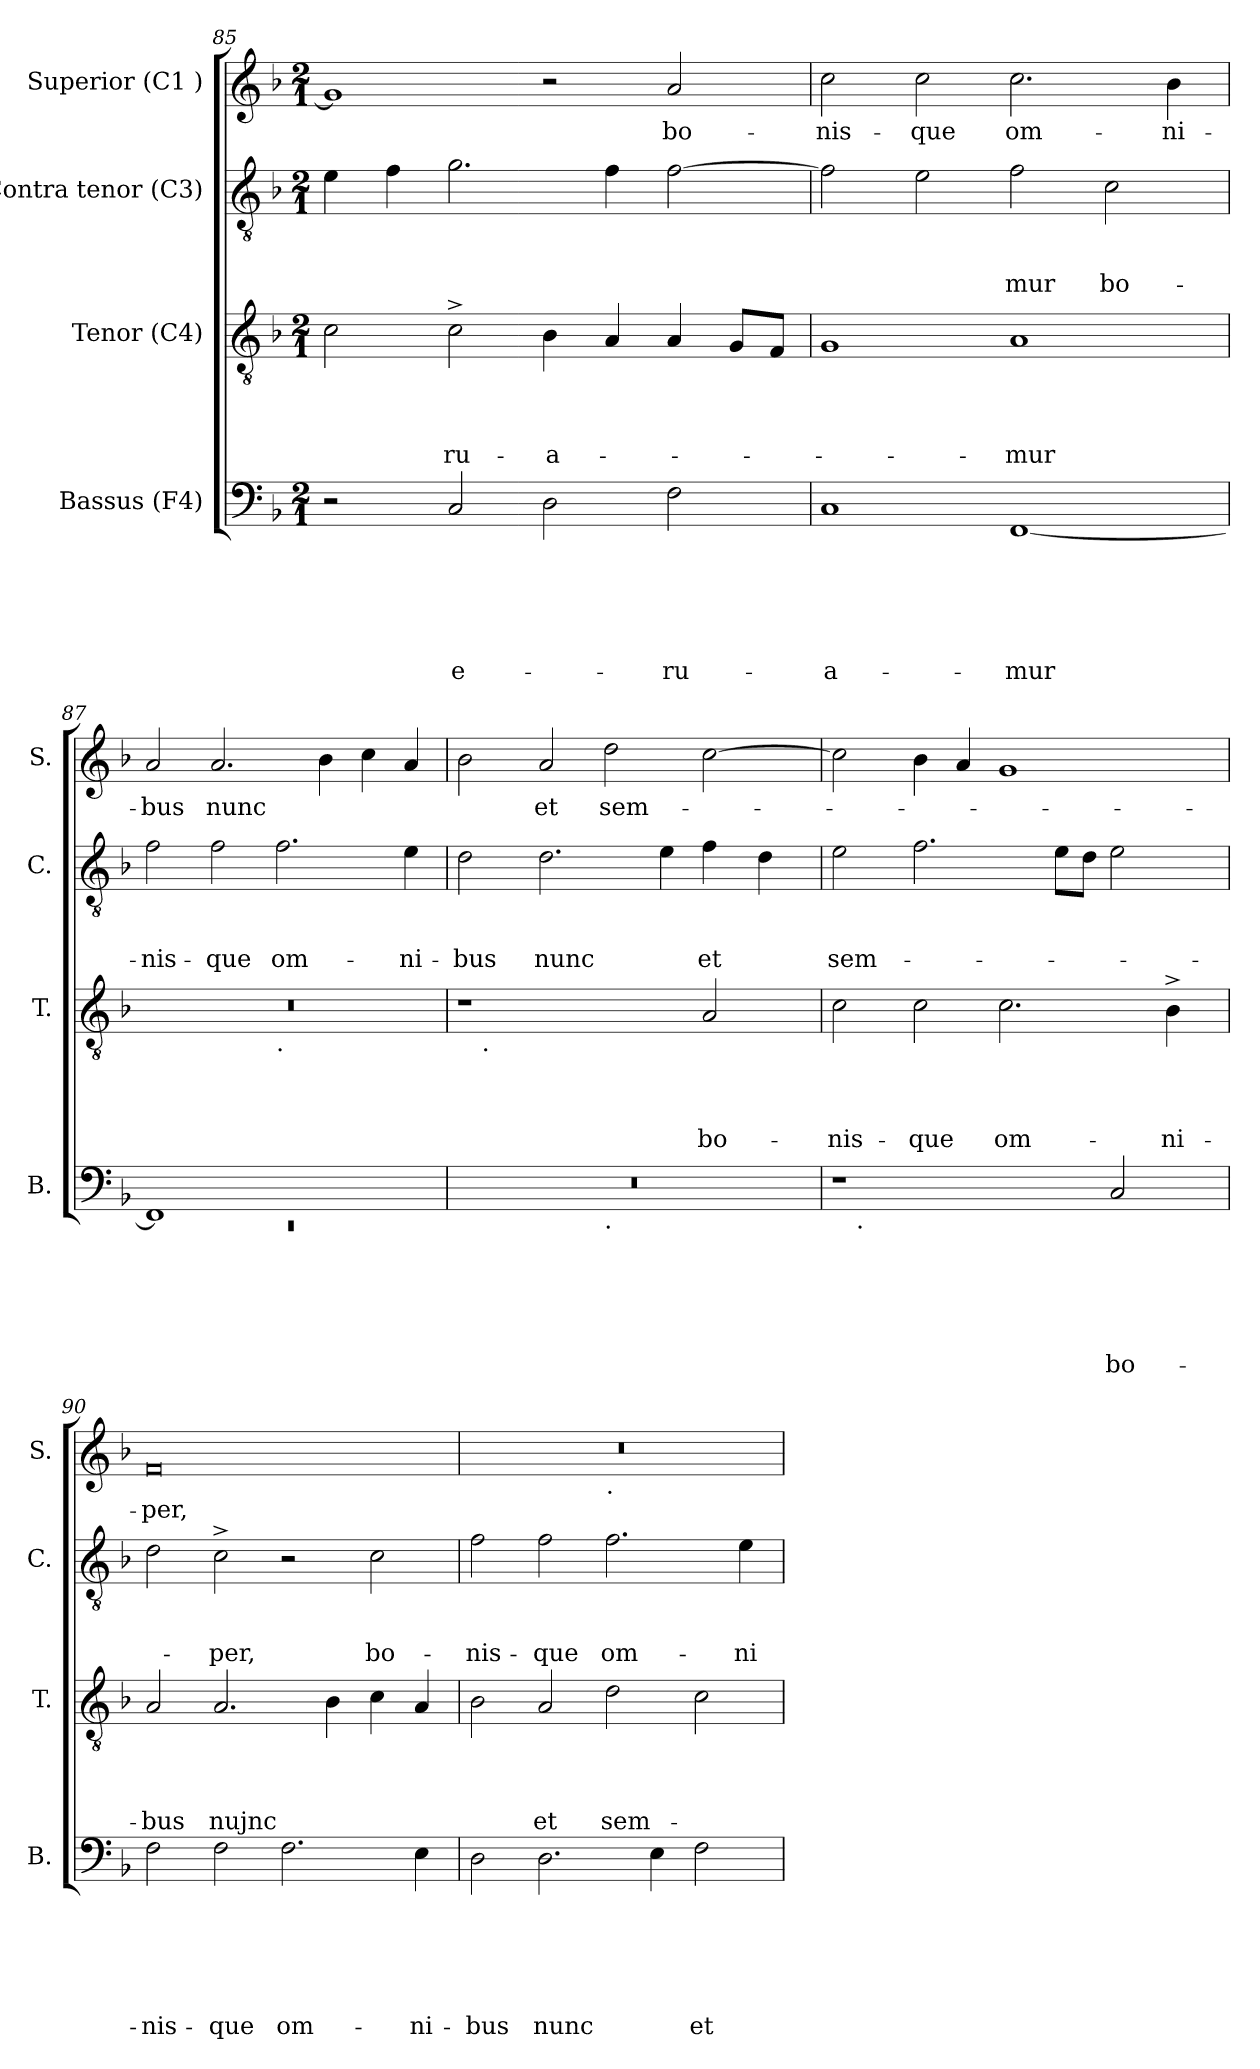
**kern	**text	**text	**text	**text	**text	**text	**kern	**text	**text	**text	**text	**kern	**text	**text	**text	**kern	**text
*part4	*part4	*part4	*part4	*part4	*part4	*part4	*part3	*part3	*part3	*part3	*part3	*part2	*part2	*part2	*part2	*part1	*part1
*staff4	*staff4	*staff4	*staff4	*staff4	*staff4	*staff4	*staff3	*staff3	*staff3	*staff3	*staff3	*staff2	*staff2	*staff2	*staff2	*staff1	*staff1
*I"Bassus (F4)	*	*	*	*	*	*	*I"Tenor (C4)	*	*	*	*	*I"Contra tenor (C3)	*	*	*	*I"Superior (C1 )	*
*I'B.	*	*	*	*	*	*	*I'T.	*	*	*	*	*I'C.	*	*	*	*I'S.	*
*clefF4	*	*	*	*	*	*	*clefGv2	*	*	*	*	*clefGv2	*	*	*	*clefG2	*
*k[b-]	*	*	*	*	*	*	*k[b-]	*	*	*	*	*k[b-]	*	*	*	*k[b-]	*
*F:	*	*	*	*	*	*	*F:	*	*	*	*	*F:	*	*	*	*F:	*
*M2/1	*	*	*	*	*	*	*M2/1	*	*	*	*	*M2/1	*	*	*	*M2/1	*
=85	=85	=85	=85	=85	=85	=85	=85	=85	=85	=85	=85	=85	=85	=85	=85	=85	=85
2r	.	.	.	.	.	.	2c\	.	.	.	.	4e\	.	.	.	1g]	.
.	.	.	.	.	.	.	.	.	.	.	.	4f\	.	.	.	.	.
!	!	!	!	!	!	!LO:LY:b:rj	!	!	!	!	!LO:LY:b	!	!	!	!	!	!
2C/	.	.	.	.	.	e-	2c^>\	.	.	.	-ru-	2.g\	.	.	.	.	.
!	!	!	!	!	!	!	!	!	!	!	!LO:LY:b	!	!	!	!	!	!
2D\	.	.	.	.	.	.	4B-\	.	.	.	-a-	.	.	.	.	2r	.
.	.	.	.	.	.	.	4A/	.	.	.	.	4f\	.	.	.	.	.
!	!	!	!	!	!	!LO:LY:b	!	!	!	!	!	!	!	!	!	!	!LO:LY:b
2F\	.	.	.	.	.	-ru-	4A/	.	.	.	.	[>2f\	.	.	.	2a/	bo-
.	.	.	.	.	.	.	8G/L	.	.	.	.	.	.	.	.	.	.
.	.	.	.	.	.	.	8F/J	.	.	.	.	.	.	.	.	.	.
=86	=86	=86	=86	=86	=86	=86	=86	=86	=86	=86	=86	=86	=86	=86	=86	=86	=86
!	!	!	!	!	!	!LO:LY:b:rj	!	!	!	!	!	!	!	!	!	!	!LO:LY:b
1C	.	.	.	.	.	-a-	1G	.	.	.	.	2f\]	.	.	.	2cc\	-nis-
!	!	!	!	!	!	!	!	!	!	!	!	!	!	!	!	!	!LO:LY:b
.	.	.	.	.	.	.	.	.	.	.	.	2e\	.	.	.	2cc\	-que
!	!	!	!	!	!	!LO:LY:b	!	!	!	!	!LO:LY:b	!	!	!	!LO:LY:b	!	!LO:LY:b
[<1FF	.	.	.	.	.	-mur	1A	.	.	.	-mur	2f\	.	.	-mur	2.cc\	om-
!	!	!	!	!	!	!	!	!	!	!	!	!	!	!	!LO:LY:b	!	!
.	.	.	.	.	.	.	.	.	.	.	.	2c\	.	.	bo-	.	.
!	!	!	!	!	!	!	!	!	!	!	!	!	!	!	!	!	!LO:LY:b
.	.	.	.	.	.	.	.	.	.	.	.	.	.	.	.	4b-\	-ni-
=87	=87	=87	=87	=87	=87	=87	=87	=87	=87	=87	=87	=87	=87	=87	=87	=87	=87
*^	*	*	*	*	*	*	*	*	*	*	*	*	*	*	*	*	*
!	!LO:N:vis=1	!	!	!	!	!	!	!	!	!	!	!	!	!	!	!LO:LY:b	!	!LO:LY:b
*	*	*	*	*	*	*	*	*^	*	*	*	*	*	*	*	*	*	*
1FF]	0rEE	.	.	.	.	.	.	0r	1ryy	.	.	.	.	2f\	.	.	-nis-	2a/	-bus
!	!	!	!	!	!	!	!	!	!	!	!	!	!	!	!	!	!LO:LY:b	!	!LO:LY:b
.	.	.	.	.	.	.	.	.	.	.	.	.	.	2f\	.	.	-que	2.a/	nunc
!	!	!	!	!	!	!	!	!	!LO:TX:b:t=.	!	!	!	!	!	!	!	!	!	!
!	!	!	!	!	!	!	!	!	!	!	!	!	!	!	!	!	!LO:LY:b	!	!
1ryy	.	.	.	.	.	.	.	.	1ryy	.	.	.	.	2.f\	.	.	om-	.	.
.	.	.	.	.	.	.	.	.	.	.	.	.	.	.	.	.	.	4b-\	.
.	.	.	.	.	.	.	.	.	.	.	.	.	.	.	.	.	.	4cc\	.
!	!	!	!	!	!	!	!	!	!	!	!	!	!	!	!	!	!LO:LY:b	!	!
.	.	.	.	.	.	.	.	.	.	.	.	.	.	4e\	.	.	-ni-	4a/	.
!!LO:LB:g=z
=88	=88	=88	=88	=88	=88	=88	=88	=88	=88	=88	=88	=88	=88	=88	=88	=88	=88	=88	=88
!	!	!	!	!	!	!	!	!	!	!	!	!	!	!	!	!	!LO:LY:b	!	!
0r	1ryy	.	.	.	.	.	.	1r	16.ryy	.	.	.	.	2d\	.	.	-bus	2b-\	.
!	!	!	!	!	!	!	!	!	!LO:TX:b:t=.	!	!	!	!	!	!	!	!	!	!
.	.	.	.	.	.	.	.	.	1ryy	.	.	.	.	.	.	.	.	.	.
!	!	!	!	!	!	!	!	!	!	!	!	!	!	!	!	!	!LO:LY:b	!	!LO:LY:b
.	.	.	.	.	.	.	.	.	.	.	.	.	.	2.d\	.	.	nunc	2a/	et
!	!LO:TX:b:t=.	!	!	!	!	!	!	!	!	!	!	!	!	!	!	!	!	!	!
!	!	!	!	!	!	!	!	!	!	!	!	!	!	!	!	!	!	!	!LO:LY:b
.	1ryy	.	.	.	.	.	.	2ryy	.	.	.	.	.	.	.	.	.	2dd\	sem-
.	.	.	.	.	.	.	.	.	2ryy	.	.	.	.	.	.	.	.	.	.
.	.	.	.	.	.	.	.	.	.	.	.	.	.	4e\	.	.	.	.	.
!	!	!	!	!	!	!	!	!	!	!	!	!	!LO:LY:b	!	!	!	!LO:LY:b	!	!
.	.	.	.	.	.	.	.	2A/	.	.	.	.	bo-	4f\	.	.	et	[>2cc\	.
.	.	.	.	.	.	.	.	.	4ryy	.	.	.	.	.	.	.	.	.	.
.	.	.	.	.	.	.	.	.	.	.	.	.	.	4d\	.	.	.	.	.
.	.	.	.	.	.	.	.	.	8ryy	.	.	.	.	.	.	.	.	.	.
.	.	.	.	.	.	.	.	.	32ryy	.	.	.	.	.	.	.	.	.	.
=89	=89	=89	=89	=89	=89	=89	=89	=89	=89	=89	=89	=89	=89	=89	=89	=89	=89	=89	=89
!	!	!	!	!	!	!	!	!	!	!	!	!	!LO:LY:b	!	!	!	!LO:LY:b	!	!
*	*	*	*	*	*	*	*	*v	*v	*	*	*	*	*	*	*	*	*	*
1r	16.ryy	.	.	.	.	.	.	2c\	.	.	.	-nis-	2e\	.	.	sem-	2cc\]	.
!	!LO:TX:b:t=.	!	!	!	!	!	!	!	!	!	!	!	!	!	!	!	!	!
.	1ryy	.	.	.	.	.	.	.	.	.	.	.	.	.	.	.	.	.
!	!	!	!	!	!	!	!	!	!	!	!	!LO:LY:b	!	!	!	!	!	!
.	.	.	.	.	.	.	.	2c\	.	.	.	-que	2.f\	.	.	.	4b-\	.
.	.	.	.	.	.	.	.	.	.	.	.	.	.	.	.	.	4a/	.
!	!	!	!	!	!	!	!	!	!	!	!	!LO:LY:b	!	!	!	!	!	!
2ryy	.	.	.	.	.	.	.	2.c\	.	.	.	om-	.	.	.	.	1g	.
.	2ryy	.	.	.	.	.	.	.	.	.	.	.	.	.	.	.	.	.
.	.	.	.	.	.	.	.	.	.	.	.	.	8e\L	.	.	.	.	.
.	.	.	.	.	.	.	.	.	.	.	.	.	8d\J	.	.	.	.	.
!	!	!	!	!	!	!	!LO:LY:b	!	!	!	!	!	!	!	!	!	!	!
2C/	.	.	.	.	.	.	bo-	.	.	.	.	.	2e\	.	.	.	.	.
.	4ryy	.	.	.	.	.	.	.	.	.	.	.	.	.	.	.	.	.
!	!	!	!	!	!	!	!	!	!	!	!	!LO:LY:b	!	!	!	!	!	!
.	.	.	.	.	.	.	.	4B-^>\	.	.	.	-ni-	.	.	.	.	.	.
.	8ryy	.	.	.	.	.	.	.	.	.	.	.	.	.	.	.	.	.
.	32ryy	.	.	.	.	.	.	.	.	.	.	.	.	.	.	.	.	.
=90	=90	=90	=90	=90	=90	=90	=90	=90	=90	=90	=90	=90	=90	=90	=90	=90	=90	=90
!	!	!	!	!	!	!	!LO:LY:b	!	!	!	!	!LO:LY:b	!	!	!	!	!	!LO:LY:b
*v	*v	*	*	*	*	*	*	*	*	*	*	*	*	*	*	*	*	*
2F\	.	.	.	.	.	-nis-	2A/	.	.	.	-bus	2d\	.	.	.	0f	-per,
!	!	!	!	!	!	!LO:LY:b	!	!	!	!	!LO:LY:b	!	!	!	!LO:LY:b	!	!
2F\	.	.	.	.	.	-que	2.A/	.	.	.	nujnc	2c^>\	.	.	-per,	.	.
!	!	!	!	!	!	!LO:LY:b	!	!	!	!	!	!	!	!	!	!	!
2.F\	.	.	.	.	.	om-	.	.	.	.	.	2r	.	.	.	.	.
.	.	.	.	.	.	.	4B-\	.	.	.	.	.	.	.	.	.	.
!	!	!	!	!	!	!	!	!	!	!	!	!	!	!	!LO:LY:b	!	!
.	.	.	.	.	.	.	4c\	.	.	.	.	2c\	.	.	bo-	.	.
!	!	!	!	!	!	!LO:LY:b	!	!	!	!	!	!	!	!	!	!	!
4E\	.	.	.	.	.	-ni-	4A/	.	.	.	.	.	.	.	.	.	.
=91	=91	=91	=91	=91	=91	=91	=91	=91	=91	=91	=91	=91	=91	=91	=91	=91	=91
!	!	!	!	!	!	!LO:LY:b	!	!	!	!	!	!	!	!	!LO:LY:b	!	!
*	*	*	*	*	*	*	*	*	*	*	*	*	*	*	*	*^	*
2D\	.	.	.	.	.	-bus	2B-\	.	.	.	.	2f\	.	.	-nis-	0r	1ryy	.
!	!	!	!	!	!	!LO:LY:b	!	!	!	!	!LO:LY:b	!	!	!	!LO:LY:b	!	!	!
2.D\	.	.	.	.	.	nunc	2A/	.	.	.	et	2f\	.	.	-que	.	.	.
!	!	!	!	!	!	!	!	!	!	!	!	!	!	!	!	!	!LO:TX:b:t=.	!
!	!	!	!	!	!	!	!	!	!	!	!LO:LY:b	!	!	!	!LO:LY:b	!	!	!
.	.	.	.	.	.	.	2d\	.	.	.	sem-	2.f\	.	.	om-	.	1ryy	.
4E\	.	.	.	.	.	.	.	.	.	.	.	.	.	.	.	.	.	.
!	!	!	!	!	!	!LO:LY:b	!	!	!	!	!	!	!	!	!	!	!	!
2F\	.	.	.	.	.	et	2c\	.	.	.	.	.	.	.	.	.	.	.
!	!	!	!	!	!	!	!	!	!	!	!	!	!	!	!LO:LY:b	!	!	!
.	.	.	.	.	.	.	.	.	.	.	.	4e\	.	.	-ni-	.	.	.
*	*	*	*	*	*	*	*	*	*	*	*	*	*	*	*	*v	*v	*
=	=	=	=	=	=	=	=	=	=	=	=	=	=	=	=	=	=
*-	*-	*-	*-	*-	*-	*-	*-	*-	*-	*-	*-	*-	*-	*-	*-	*-	*-
